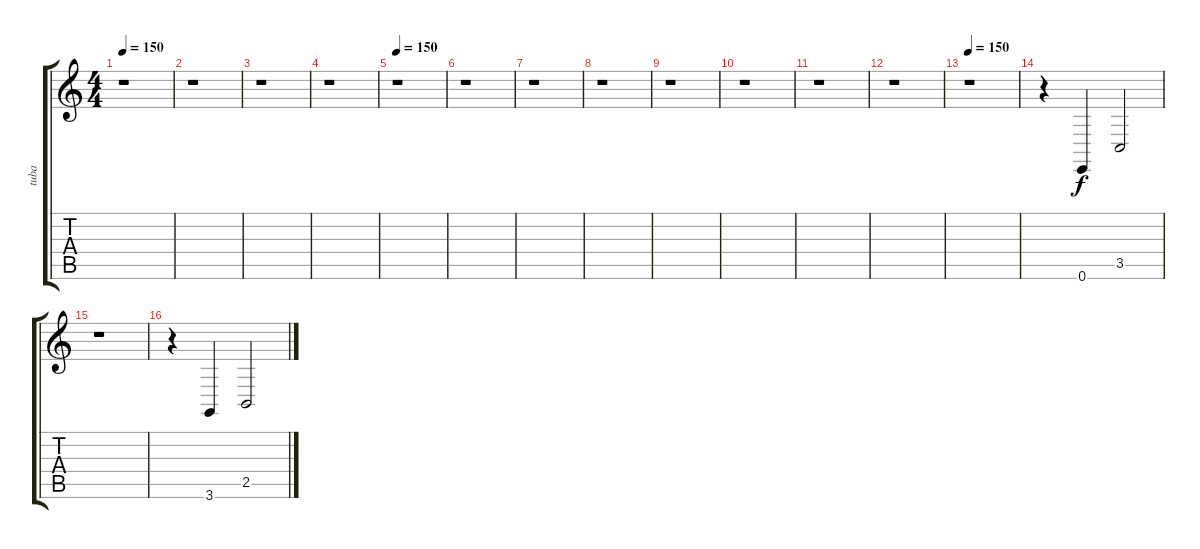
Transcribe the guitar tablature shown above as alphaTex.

\track ("tuba" "tuba") {instrument synthbrass2}
\staff {score tabs}
\tuning (E4 B3 G3 D3 A2 E2) {hide}
\ts (4 4)
\tempo 150
\clef g2
\ks c
r.1{dy f} |
r.1 |
r.1 |
r.1 |
\tempo 150
r.1 |
r.1 |
r.1 |
r.1 |
r.1 |
r.1 |
r.1 |
r.1 |
\tempo 150
r.1 |
r.4 0.6.4 3.5.2 |
r.1 |
r.4 3.6.4 2.5.2
